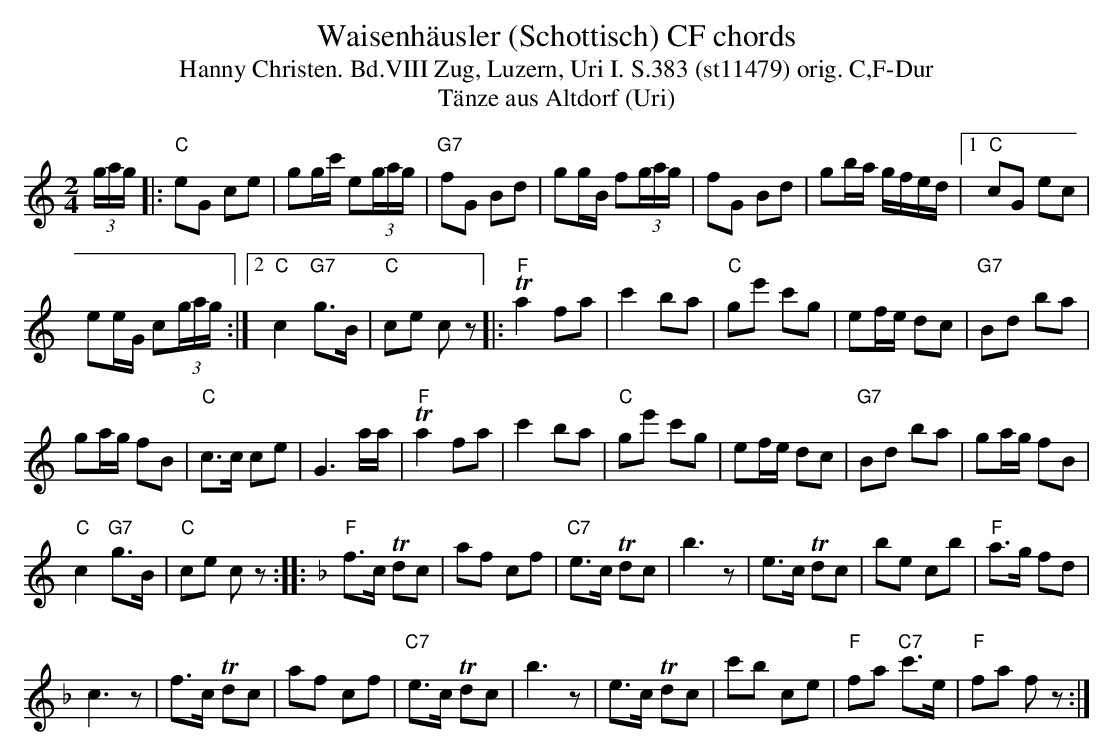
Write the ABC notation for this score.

X:1
T: Waisenh\"ausler (Schottisch) CF chords
T:Hanny Christen. Bd.VIII Zug, Luzern, Uri I. S.383 (st11479) orig. C,F-Dur
T: T\"anze aus Altdorf (Uri)
M:2/4
L:1/8
K:C %%MIDI gchordon
(3g/a/g/ |: "C"eG ce | gg/c'/ e(3g/a/g/ | "G7"fG Bd | gg/B/ f(3g/a/g/ | fG Bd | gb/a/ g/f/e/d/ |1 "C"cG ec |
ee/G/ c(3g/a/g/ :|2 "C"c2"G7"g>B | "C"ce cz |: "F"Ta2 fa | c'2 ba | "C"ge' c'g | ef/e/ dc | "G7"Bd ba |
ga/g/ fB | "C"c>c ce | G3a/a/ | "F"Ta2 fa | c'2ba | "C"ge' c'g | ef/e/ dc | "G7"Bd ba | ga/g/ fB |
"C"c2"G7"g>B | "C"ce cz :: [K:F] "F"f>c Tdc | af cf | "C7"e>c Tdc | b3z | e>c Tdc | be cb | "F"a>g fd |
c3z | f>c Tdc | af cf | "C7"e>c Tdc | b3z | e>c Tdc | c'b ce | "F"fa "C7"c'>e | "F"fa fz :|
